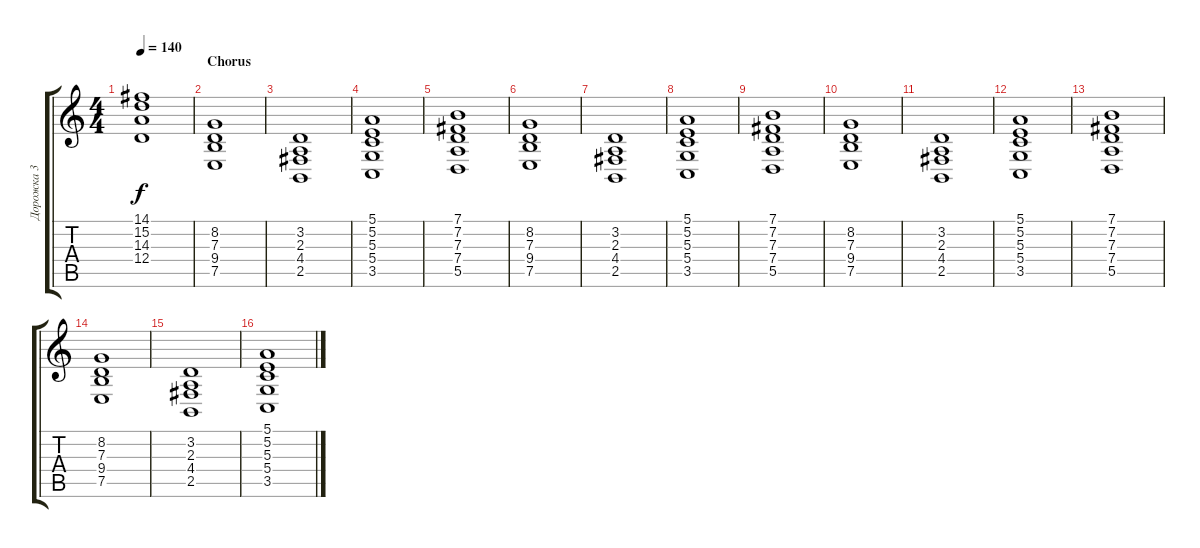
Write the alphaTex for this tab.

\track ("Дорожка 3" "Дорожка 3") {instrument acousticgrandpiano}
\staff {score tabs}
\tuning (E4 B3 G3 D3 A2 E2) {hide}
\ts (4 4)
\tempo 140
\clef g2
\ks c
(14.1 15.2 14.3 12.4).1{dy f} |
\section ("" "Chorus")
(8.2 7.3 9.4 7.5).1 |
(3.2 2.3 4.4 2.5).1 |
(5.1 5.2 5.3 5.4 3.5).1 |
(7.1 7.2 7.3 7.4 5.5).1 |
(8.2 7.3 9.4 7.5).1 |
(3.2 2.3 4.4 2.5).1 |
(5.1 5.2 5.3 5.4 3.5).1 |
(7.1 7.2 7.3 7.4 5.5).1 |
(8.2 7.3 9.4 7.5).1 |
(3.2 2.3 4.4 2.5).1 |
(5.1 5.2 5.3 5.4 3.5).1 |
(7.1 7.2 7.3 7.4 5.5).1 |
(8.2 7.3 9.4 7.5).1 |
(3.2 2.3 4.4 2.5).1 |
(5.1 5.2 5.3 5.4 3.5).1
